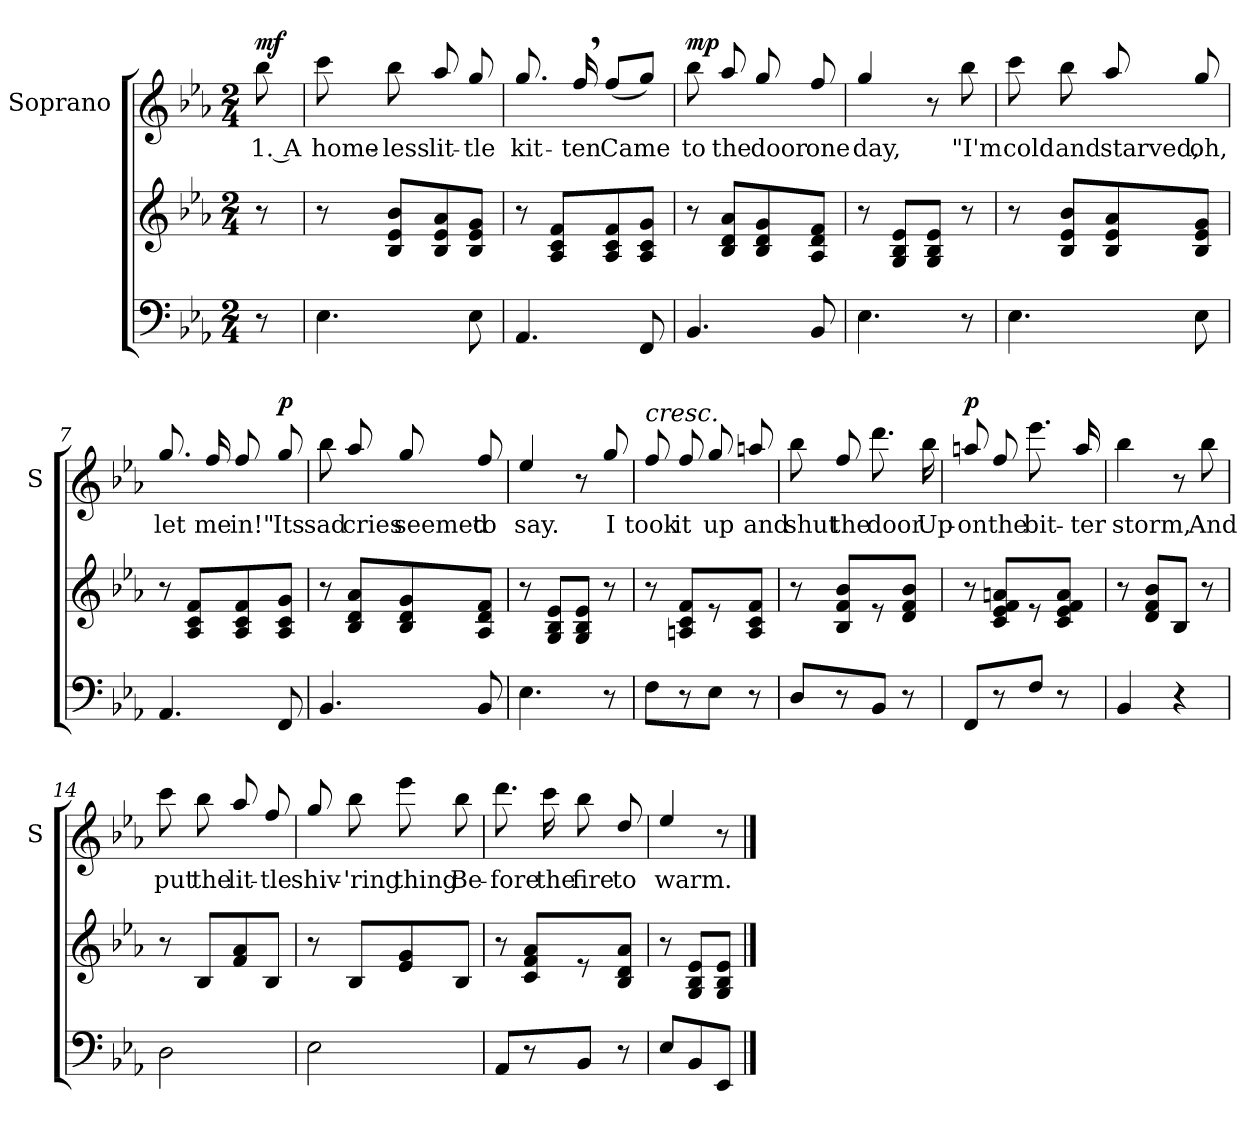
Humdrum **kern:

**kern	**kern	**kern	**text	**dynam
*part2	*part2	*part1	*part1	*part1
*staff3	*staff2	*staff1	*staff1	*staff1
*	*	*I"Soprano	*	*
*	*	*I'S	*	*
*clefF4	*clefG2	*clefG2	*	*
*	*	*ITrd7c12	*	*
*k[b-e-a-]	*k[b-e-a-]	*k[b-e-a-]	*	*
*E-:	*E-:	*E-:	*	*
*M2/4	*M2/4	*M2/4	*	*
=1	=1	=1	=1	=1
!	!	!	!LO:LY:b	!LO:DY:a
8r	8r	8b-\	1. A	mf
=2	=2	=2	=2	=2
!	!	!	!LO:LY:b	!
4.E-\	8r	8cc\	home-	.
!	!	!	!LO:LY:b	!
.	8B-/ 8e-/ 8b-/L	8b-\	-less	.
!	!	!	!LO:LY:b	!
.	8B-/ 8e-/ 8a-/	8a-/	lit-	.
!	!	!	!LO:LY:b	!
8E-\	8B-/ 8e-/ 8g/J	8g/	-tle	.
=3	=3	=3	=3	=3
!	!	!	!LO:LY:b	!
4.AA-/	8r	8.g/	kit-	.
.	8A-/ 8c/ 8f/L	.	.	.
!	!	!	!LO:LY:b	!
.	.	16f,>/	-ten	.
!	!	!	!LO:LY:b	!
.	8A-/ 8c/ 8f/	(<8f/L	Came	.
8FF/	8A-/ 8c/ 8g/J	8g/J)	.	.
=4	=4	=4	=4	=4
!	!	!	!LO:LY:b	!LO:DY:a
4.BB-/	8r	8b-\	to	mp
!	!	!	!LO:LY:b	!
.	8B-/ 8d/ 8a-/L	8a-/	the	.
!	!	!	!LO:LY:b	!
.	8B-/ 8d/ 8g/	8g/	door	.
!	!	!	!LO:LY:b	!
8BB-/	8A-/ 8d/ 8f/J	8f/	one	.
=5	=5	=5	=5	=5
!	!	!	!LO:LY:b	!
4.E-\	8r	4g/	day,	.
.	8G/ 8B-/ 8e-/L	.	.	.
.	8G/ 8B-/ 8e-/J	8r	.	.
!	!	!	!LO:LY:b	!
8r	8r	8b-\	"I'm	.
!!LO:LB:g=z
=6	=6	=6	=6	=6
!	!	!	!LO:LY:b	!
4.E-\	8r	8cc\	cold	.
!	!	!	!LO:LY:b	!
.	8B-/ 8e-/ 8b-/L	8b-\	and	.
!	!	!	!LO:LY:b	!
.	8B-/ 8e-/ 8a-/	8a-/	starved,	.
!	!	!	!LO:LY:b	!
8E-\	8B-/ 8e-/ 8g/J	8g/	oh,	.
=7	=7	=7	=7	=7
!	!	!	!LO:LY:b	!
4.AA-/	8r	8.g/	let	.
.	8A-/ 8c/ 8f/L	.	.	.
!	!	!	!LO:LY:b	!
.	.	16f/	me	.
!	!	!	!LO:LY:b	!
.	8A-/ 8c/ 8f/	8f/	in!"	.
!	!	!	!LO:LY:b	!LO:DY:a
8FF/	8A-/ 8c/ 8g/J	8g/	Its	p
=8	=8	=8	=8	=8
!	!	!	!LO:LY:b	!
4.BB-/	8r	8b-\	sad	.
!	!	!	!LO:LY:b	!
.	8B-/ 8d/ 8a-/L	8a-/	cries	.
!	!	!	!LO:LY:b	!
.	8B-/ 8d/ 8g/	8g/	seemed	.
!	!	!	!LO:LY:b	!
8BB-/	8A-/ 8d/ 8f/J	8f/	to	.
=9	=9	=9	=9	=9
!	!	!	!LO:LY:b	!
4.E-\	8r	4e-/	say.	.
.	8G/ 8B-/ 8e-/L	.	.	.
.	8G/ 8B-/ 8e-/J	8r	.	.
!	!	!	!LO:LY:b	!
8r	8r	8g/	I	.
!!LO:LB:g=z
=10	=10	=10	=10	=10
!	!	!LO:TX:a:i:t=cresc.	!	!
!	!	!	!LO:LY:b	!
8F\L	8r	8f/	took	.
!	!	!	!LO:LY:b	!
8r	8An/ 8c/ 8f/L	8f/	it	.
!	!	!	!LO:LY:b	!
8E-\J	8r	8g/	up	.
!	!	!	!LO:LY:b	!
8r	8A/ 8c/ 8f/J	8an/	and	.
=11	=11	=11	=11	=11
!	!	!	!LO:LY:b	!
8D/L	8r	8b-\	shut	.
!	!	!	!LO:LY:b	!
8r	8B-/ 8f/ 8b-/L	8f/	the	.
!	!	!	!LO:LY:b	!
8BB-/J	8r	8.dd\	door	.
8r	8d/ 8f/ 8b-/J	.	.	.
!	!	!	!LO:LY:b	!
.	.	16b-\	Up-	.
=12	=12	=12	=12	=12
!	!	!	!LO:LY:b	!LO:DY:a
8FF/L	8r	8an/	-on	p
!	!	!	!LO:LY:b	!
8r	8c/ 8e-/ 8f/ 8an/L	8f/	the	.
!	!	!	!LO:LY:b	!
8F/J	8r	8.ee-\	bit-	.
8r	8c/ 8e-/ 8f/ 8a/J	.	.	.
!	!	!	!LO:LY:b	!
.	.	16a/	-ter	.
=13	=13	=13	=13	=13
!	!	!	!LO:LY:b	!
4BB-/	8r	4b-\	storm,	.
.	8d/ 8f/ 8b-/L	.	.	.
4r	8B-/J	8r	.	.
!	!	!	!LO:LY:b	!
.	8r	8b-\	And	.
!!LO:PB:g=z
=14	=14	=14	=14	=14
!	!	!	!LO:LY:b	!
2D\	8r	8cc\	put	.
!	!	!	!LO:LY:b	!
.	8B-/L	8b-\	the	.
!	!	!	!LO:LY:b	!
.	8f/ 8a-/	8a-/	lit-	.
!	!	!	!LO:LY:b	!
.	8B-/J	8f/	-tle	.
=15	=15	=15	=15	=15
!	!	!	!LO:LY:b	!
2E-\	8r	8g/	shiv-	.
!	!	!	!LO:LY:b	!
.	8B-/L	8b-\	-'ring	.
!	!	!	!LO:LY:b	!
.	8e-/ 8g/	8ee-\	thing	.
!	!	!	!LO:LY:b	!
.	8B-/J	8b-\	Be-	.
=16	=16	=16	=16	=16
!	!	!	!LO:LY:b	!
8AA-/L	8r	8.dd\	-fore	.
8r	8c/ 8f/ 8a-/L	.	.	.
!	!	!	!LO:LY:b	!
.	.	16cc\	the	.
!	!	!	!LO:LY:b	!
8BB-/J	8r	8b-\	fire	.
!	!	!	!LO:LY:b	!
8r	8B-/ 8d/ 8a-/J	8d/	to	.
=17	=17	=17	=17	=17
!	!	!	!LO:LY:b	!
8E-/L	8r	4e-/	warm.	.
8BB-/	8G/ 8B-/ 8e-/L	.	.	.
8EE-/J	8G/ 8B-/ 8e-/J	8r	.	.
==	==	==	==	==
*-	*-	*-	*-	*-
